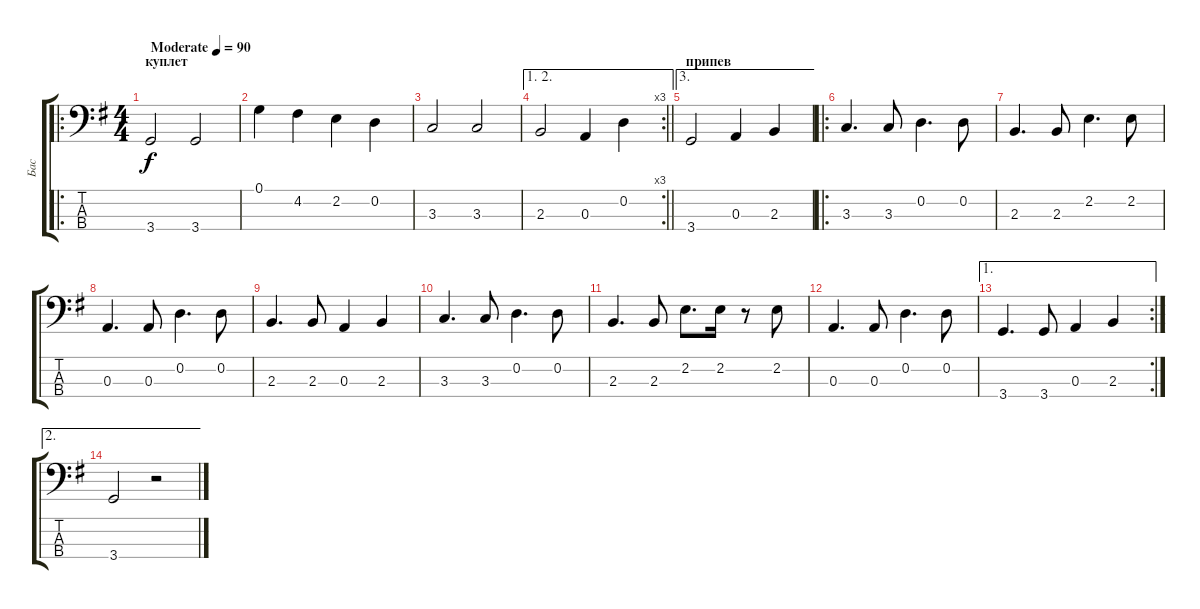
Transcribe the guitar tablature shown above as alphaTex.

\track ("Бас" "Бас") {instrument acousticbass}
\staff {score tabs}
\tuning (G2 D2 A1 E1) {hide}
\ro
\ts (4 4)
\section ("" "куплет")
\tempo (90 "Moderate")
\clef f4
\ks g
3.4.2{dy f instrument acousticbass} 3.4.2 |
0.1.4 4.2.4 2.2.4 0.2.4 |
3.3.2 3.3.2 |
\ae (1 2)
\rc 3
\barLineRight lightlight
2.3.2 0.3.4 0.2.4 |
\ae 3
\section ("" "припев")
3.4.2 0.3.4 2.3.4 |
\ro
3.3.4{d} 3.3.8 0.2.4{d} 0.2.8 |
2.3.4{d} 2.3.8 2.2.4{d} 2.2.8 |
0.3.4{d} 0.3.8 0.2.4{d} 0.2.8 |
2.3.4{d} 2.3.8 0.3.4 2.3.4 |
3.3.4{d} 3.3.8 0.2.4{d} 0.2.8 |
2.3.4{d} 2.3.8 2.2.8{d} 2.2.16 r.8 2.2.8 |
0.3.4{d} 0.3.8 0.2.4{d} 0.2.8 |
\ae 1
\rc 2
3.4.4{d} 3.4.8 0.3.4 2.3.4 |
\ae 2
3.4.2 r.2
